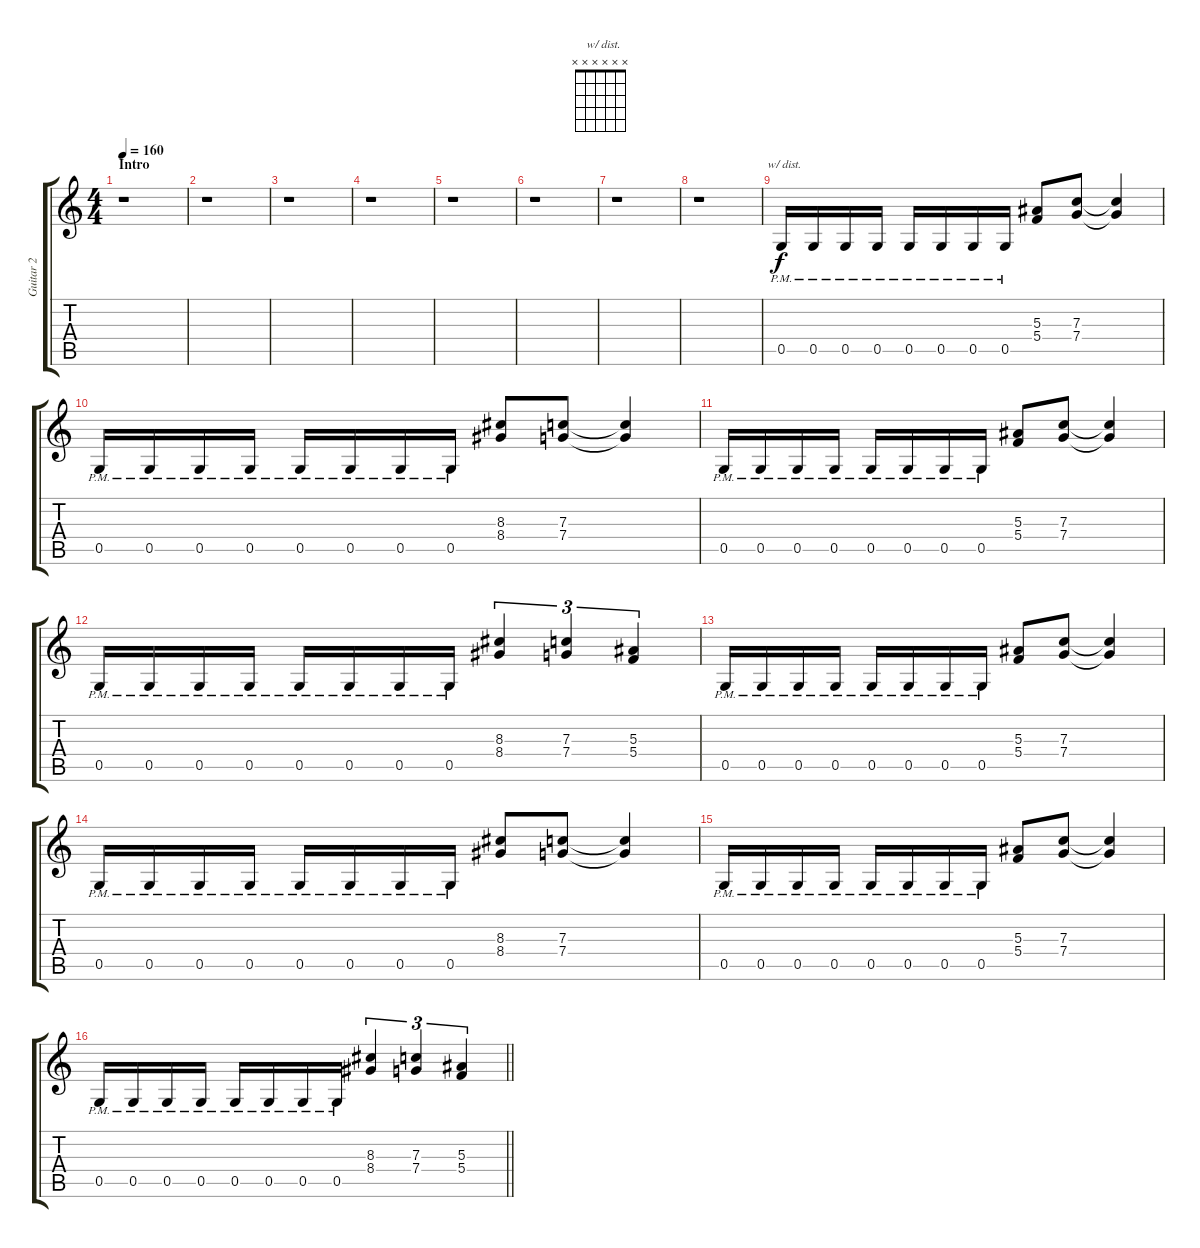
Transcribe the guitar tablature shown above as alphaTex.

\track ("Guitar 2" "Guitar 2") {instrument distortionguitar}
\staff {score tabs}
\tuning (D4 A3 F3 C3 G2 D2) {hide}
\chord ("  w/ dist." x x x x x x) {firstfret 0}
\ts (4 4)
\section ("" "Intro")
\tempo 160
\clef g2
\ks c
r.1{dy f instrument distortionguitar} |
r.1 |
r.1 |
r.1 |
r.1 |
r.1 |
r.1 |
r.1 |
0.5{pm}.16{ch "  w/ dist." instrument distortionguitar} 0.5{pm}.16 0.5{pm}.16 0.5{pm}.16 0.5{pm}.16 0.5{pm}.16 0.5{pm}.16 0.5{pm}.16 (5.3 5.4).8 (7.3 7.4).8 (7.3{t} 7.4{t}).4 |
0.5{pm}.16 0.5{pm}.16 0.5{pm}.16 0.5{pm}.16 0.5{pm}.16 0.5{pm}.16 0.5{pm}.16 0.5{pm}.16 (8.3 8.4).8 (7.3 7.4).8 (7.3{t} 7.4{t}).4 |
0.5{pm}.16 0.5{pm}.16 0.5{pm}.16 0.5{pm}.16 0.5{pm}.16 0.5{pm}.16 0.5{pm}.16 0.5{pm}.16 (5.3 5.4).8 (7.3 7.4).8 (7.3{t} 7.4{t}).4 |
0.5{pm}.16 0.5{pm}.16 0.5{pm}.16 0.5{pm}.16 0.5{pm}.16 0.5{pm}.16 0.5{pm}.16 0.5{pm}.16 (8.3 8.4).4{tu (3 2)} (7.3 7.4).4{tu (3 2)} (5.3 5.4).4{tu (3 2)} |
0.5{pm}.16 0.5{pm}.16 0.5{pm}.16 0.5{pm}.16 0.5{pm}.16 0.5{pm}.16 0.5{pm}.16 0.5{pm}.16 (5.3 5.4).8 (7.3 7.4).8 (7.3{t} 7.4{t}).4 |
0.5{pm}.16 0.5{pm}.16 0.5{pm}.16 0.5{pm}.16 0.5{pm}.16 0.5{pm}.16 0.5{pm}.16 0.5{pm}.16 (8.3 8.4).8 (7.3 7.4).8 (7.3{t} 7.4{t}).4 |
0.5{pm}.16 0.5{pm}.16 0.5{pm}.16 0.5{pm}.16 0.5{pm}.16 0.5{pm}.16 0.5{pm}.16 0.5{pm}.16 (5.3 5.4).8 (7.3 7.4).8 (7.3{t} 7.4{t}).4 |
\barLineRight lightlight
0.5{pm}.16 0.5{pm}.16 0.5{pm}.16 0.5{pm}.16 0.5{pm}.16 0.5{pm}.16 0.5{pm}.16 0.5{pm}.16 (8.3 8.4).4{tu (3 2)} (7.3 7.4).4{tu (3 2)} (5.3 5.4).4{tu (3 2)}
